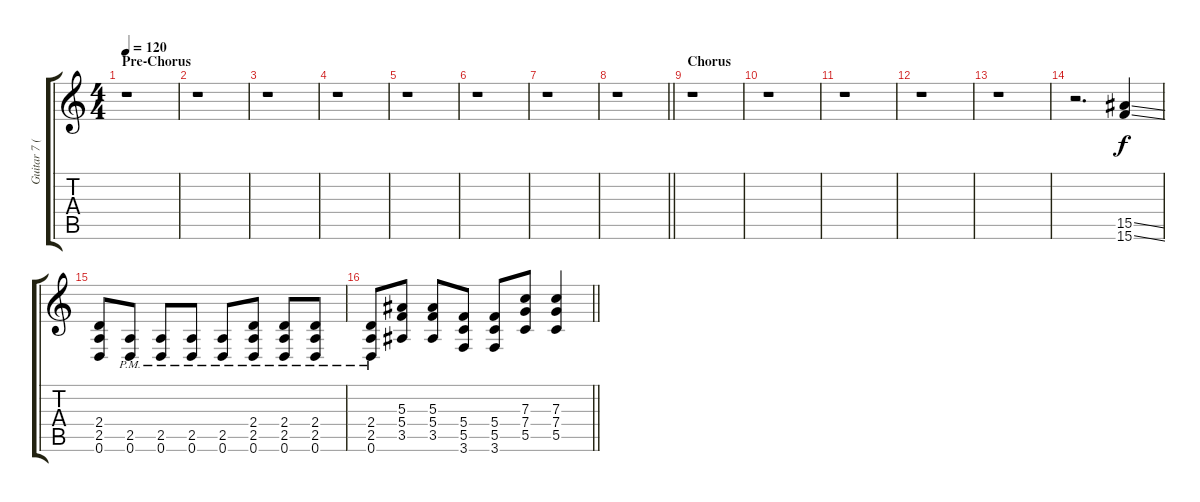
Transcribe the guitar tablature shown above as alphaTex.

\track ("Guitar 7 (Rhythm Right)" "Guitar 7 (") {instrument distortionguitar}
\staff {score tabs}
\tuning (D4 A3 F3 C3 G2 D2) {hide}
\ts (4 4)
\section ("" "Pre-Chorus")
\tempo 120
\clef g2
\ks c
r.1{dy f} |
r.1 |
r.1 |
r.1 |
r.1 |
r.1 |
r.1 |
\barLineRight lightlight
r.1 |
\section ("" "Chorus")
r.1 |
r.1 |
r.1 |
r.1 |
r.1 |
r.2{d} (15.5{ss} 15.6{ss}).4 |
(2.4 2.5 0.6).8 (2.5{pm} 0.6{pm}).8 (2.5{pm} 0.6{pm}).8 (2.5{pm} 0.6{pm}).8 (2.5{pm} 0.6{pm}).8 (2.4{pm} 2.5{pm} 0.6{pm}).8 (2.4{pm} 2.5{pm} 0.6{pm}).8 (2.4{pm} 2.5{pm} 0.6{pm}).8 |
\barLineRight lightlight
(2.4{pm} 2.5{pm} 0.6{pm}).8 (5.3 5.4 3.5).8 (5.3 5.4 3.5).8 (5.4 5.5 3.6).8 (5.4 5.5 3.6).8 (7.3 7.4 5.5).8 (7.3 7.4 5.5).4
